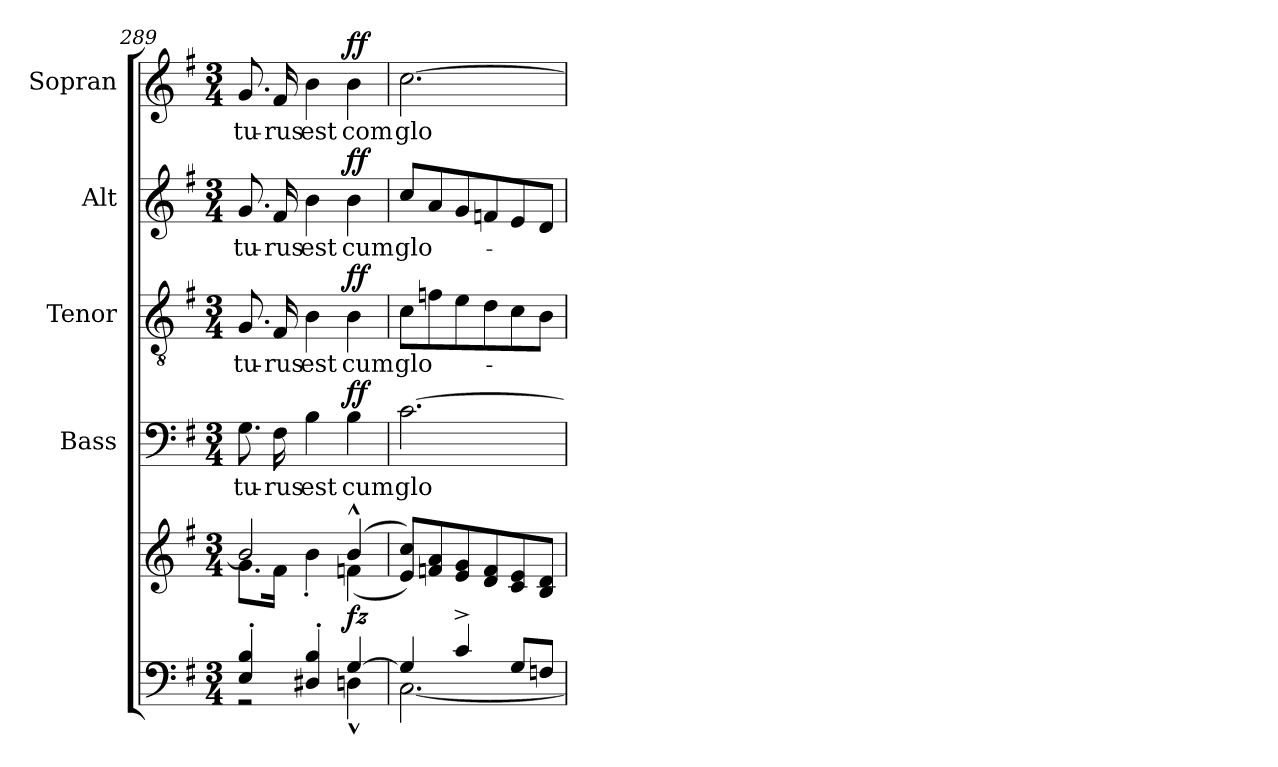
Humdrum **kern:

**kern	**kern	**dynam	**kern	**text	**dynam	**kern	**text	**dynam	**kern	**text	**dynam	**kern	**text	**dynam
*part5	*part5	*part5	*part4	*part4	*part4	*part3	*part3	*part3	*part2	*part2	*part2	*part1	*part1	*part1
*staff6	*staff5	*staff5/6	*staff4	*staff4	*staff4	*staff3	*staff3	*staff3	*staff2	*staff2	*staff2	*staff1	*staff1	*staff1
*	*	*	*I"Bass	*	*	*I"Tenor	*	*	*I"Alt	*	*	*I"Sopran	*	*
*	*	*	*I'B.	*	*	*I'T.	*	*	*I'A.	*	*	*I'S.	*	*
*clefF4	*clefG2	*	*clefF4	*	*	*clefGv2	*	*	*clefG2	*	*	*clefG2	*	*
*k[f#]	*k[f#]	*	*k[f#]	*	*	*k[f#]	*	*	*k[f#]	*	*	*k[f#]	*	*
*G:	*G:	*	*G:	*	*	*G:	*	*	*G:	*	*	*G:	*	*
*M3/4	*M3/4	*	*M3/4	*	*	*M3/4	*	*	*M3/4	*	*	*M3/4	*	*
=289	=289	=289	=289	=289	=289	=289	=289	=289	=289	=289	=289	=289	=289	=289
*^	*^	*	*	*	*	*	*	*	*	*	*	*	*	*
!	!	!	!	!	!	!LO:LY:b	!	!	!LO:LY:b	!	!	!LO:LY:b	!	!	!LO:LY:b	!
4E/'< 4B/'<	2rGG	2b/]	8.g\L	.	8.G\	-tu-	.	8.G/	-tu-	.	8.g/	-tu-	.	8.g/	-tu-	.
!	!	!	!	!	!	!LO:LY:b	!	!	!LO:LY:b	!	!	!LO:LY:b	!	!	!LO:LY:b	!
.	.	.	16f#\Jk	.	16F#\	-rus	.	16F#/	-rus	.	16f#/	-rus	.	16f#/	-rus	.
!	!	!	!	!	!	!LO:LY:b	!	!	!LO:LY:b	!	!	!LO:LY:b	!	!	!LO:LY:b	!
4D#X/'< 4B/'<	.	.	4b'>\	.	4B\	est	.	4B\	est	.	4b\	est	.	4b\	est	.
!	!	!	!	!LO:DY:b	!	!LO:LY:b	!LO:DY:a	!	!LO:LY:b	!LO:DY:a	!	!LO:LY:b	!LO:DY:a	!	!LO:LY:b	!LO:DY:a
[>4G/	4Dn^^<\	(4b^^>/	(<4fn\	fz	4B\	cum	ff	4B\	cum	ff	4b\	cum	ff	4b\	com	ff
=290	=290	=290	=290	=290	=290	=290	=290	=290	=290	=290	=290	=290	=290	=290	=290	=290
!	!	!	!	!	!	!LO:LY:b	!	!	!LO:LY:b	!	!	!LO:LY:b	!	!	!LO:LY:b	!
*	*	*v	*v	*	*	*	*	*	*	*	*	*	*	*	*	*
4G/]	[<2.C\	8e/ 8cc/L))	.	[2.c\	glo-	.	8c\L	glo-	.	8cc/L	glo-	.	[2.cc\	glo-	.
.	.	8fn/ 8a/	.	.	.	.	8fn\	.	.	8a/	.	.	.	.	.
4c^>/	.	8e/ 8g/	.	.	.	.	8e\	.	.	8g/	.	.	.	.	.
.	.	8d/ 8f/	.	.	.	.	8d\	.	.	8fn/	.	.	.	.	.
8G/L	.	8c/ 8e/	.	.	.	.	8c\	.	.	8e/	.	.	.	.	.
8Fn/J	.	8B/ 8d/J	.	.	.	.	8B\J	.	.	8d/J	.	.	.	.	.
*v	*v	*	*	*	*	*	*	*	*	*	*	*	*	*	*
=	=	=	=	=	=	=	=	=	=	=	=	=	=	=
*-	*-	*-	*-	*-	*-	*-	*-	*-	*-	*-	*-	*-	*-	*-
